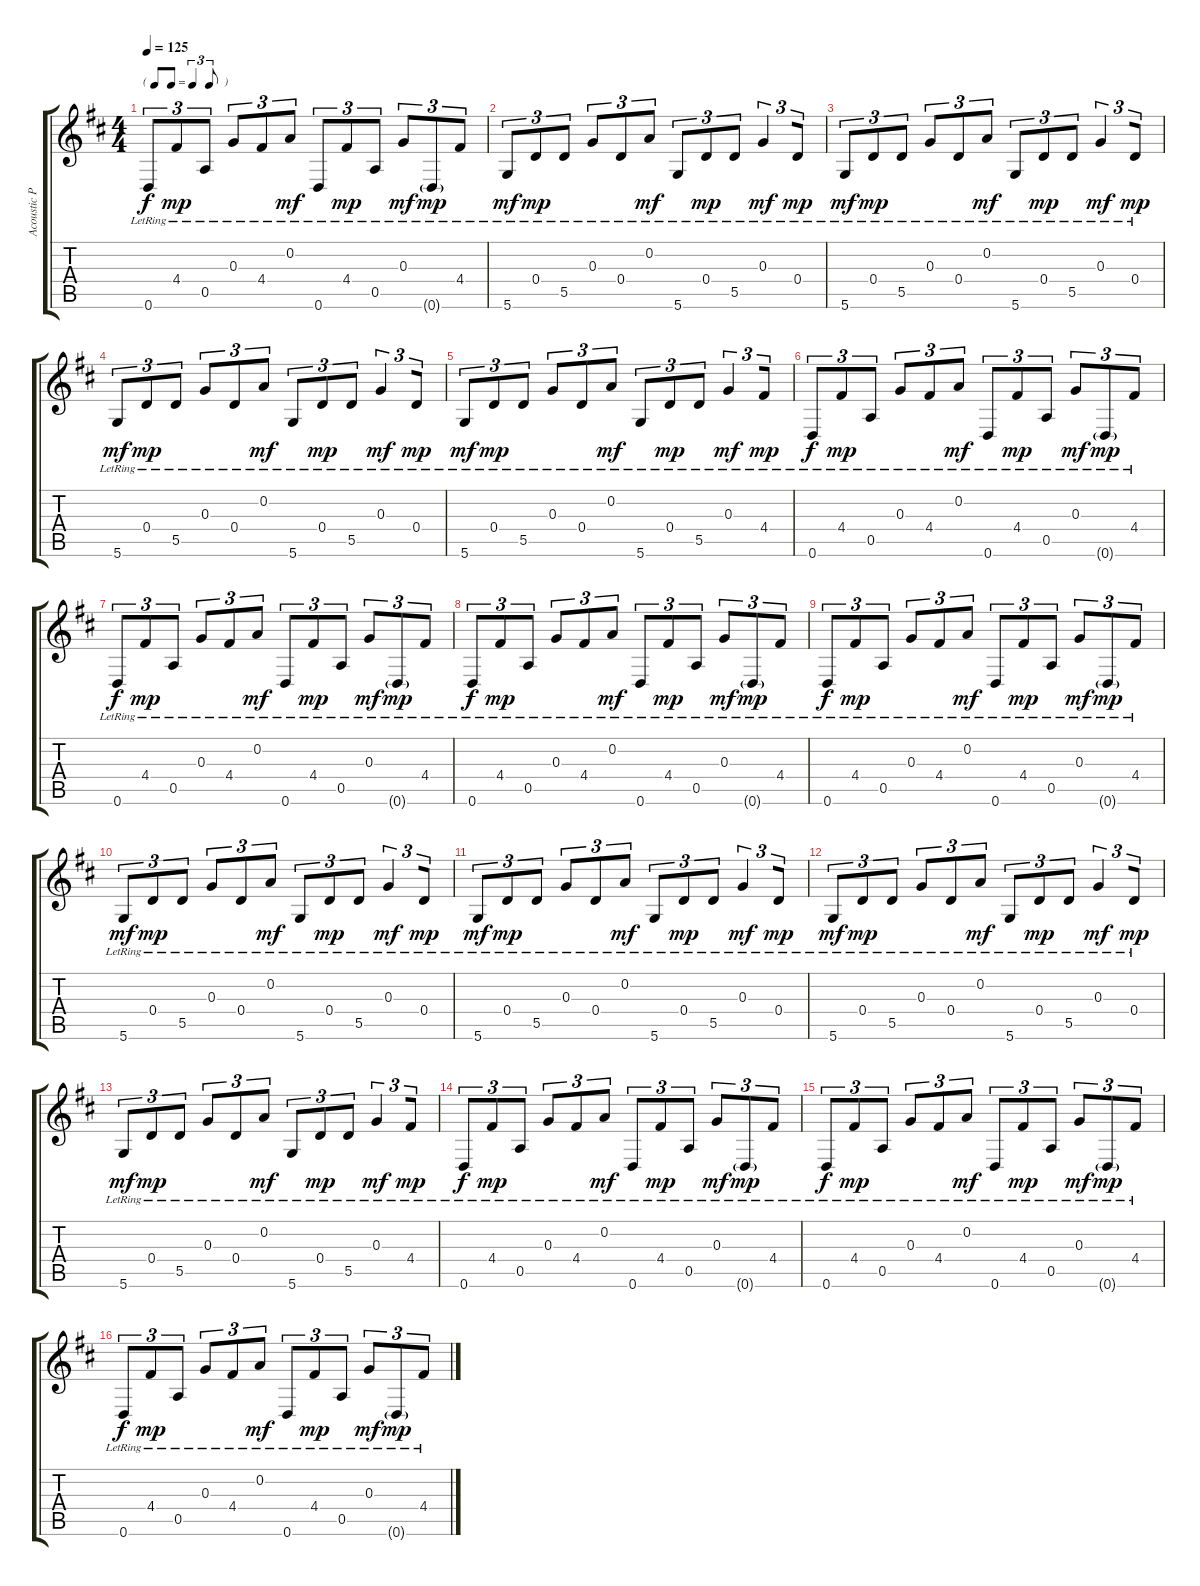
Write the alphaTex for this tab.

\track ("Acoustic Picking" "Acoustic P") {instrument acousticguitarsteel}
\staff {score tabs}
\tuning (D4 A3 G3 D3 A2 D2) {hide}
\ts (4 4)
\tf triplet8th
\tempo 125
\clef g2
\ks d
0.6{lr}.8{tu (3 2) dy f} 4.4{lr}.8{tu (3 2) dy mp} 0.5{lr}.8{tu (3 2) beam split} 0.3{lr}.8{tu (3 2) beam merge} 4.4{lr}.8{tu (3 2) beam merge} 0.2{lr}.8{tu (3 2) dy mf beam split} 0.6{lr}.8{tu (3 2) beam merge} 4.4{lr}.8{tu (3 2) dy mp beam merge} 0.5{lr}.8{tu (3 2)} 0.3{lr}.8{tu (3 2) dy mf beam merge} 0.6{g lr}.8{tu (3 2) dy mp beam merge} 4.4{lr}.8{tu (3 2)} |
5.6{lr}.8{tu (3 2) dy mf volume 6} 0.4{lr}.8{tu (3 2) dy mp} 5.5{lr}.8{tu (3 2) beam split} 0.3{lr}.8{tu (3 2) beam merge} 0.4{lr}.8{tu (3 2) beam merge} 0.2{lr}.8{tu (3 2) dy mf beam split} 5.6{lr}.8{tu (3 2) beam merge} 0.4{lr}.8{tu (3 2) dy mp beam merge} 5.5{lr}.8{tu (3 2)} 0.3{lr}.4{tu (3 2) dy mf beam merge} 0.4{lr}.8{tu (3 2) dy mp} |
5.6{lr}.8{tu (3 2) dy mf} 0.4{lr}.8{tu (3 2) dy mp} 5.5{lr}.8{tu (3 2) beam split} 0.3{lr}.8{tu (3 2) beam merge} 0.4{lr}.8{tu (3 2) beam merge} 0.2{lr}.8{tu (3 2) dy mf beam split} 5.6{lr}.8{tu (3 2) beam merge} 0.4{lr}.8{tu (3 2) dy mp beam merge} 5.5{lr}.8{tu (3 2)} 0.3{lr}.4{tu (3 2) dy mf beam merge} 0.4{lr}.8{tu (3 2) dy mp} |
5.6{lr}.8{tu (3 2) dy mf} 0.4{lr}.8{tu (3 2) dy mp} 5.5{lr}.8{tu (3 2) beam split} 0.3{lr}.8{tu (3 2) beam merge} 0.4{lr}.8{tu (3 2) beam merge} 0.2{lr}.8{tu (3 2) dy mf beam split} 5.6{lr}.8{tu (3 2) beam merge} 0.4{lr}.8{tu (3 2) dy mp beam merge} 5.5{lr}.8{tu (3 2)} 0.3{lr}.4{tu (3 2) dy mf beam merge} 0.4{lr}.8{tu (3 2) dy mp} |
5.6{lr}.8{tu (3 2) dy mf} 0.4{lr}.8{tu (3 2) dy mp} 5.5{lr}.8{tu (3 2) beam split} 0.3{lr}.8{tu (3 2) beam merge} 0.4{lr}.8{tu (3 2) beam merge} 0.2{lr}.8{tu (3 2) dy mf beam split} 5.6{lr}.8{tu (3 2) beam merge} 0.4{lr}.8{tu (3 2) dy mp beam merge} 5.5{lr}.8{tu (3 2)} 0.3{lr}.4{tu (3 2) dy mf beam merge} 4.4{lr}.8{tu (3 2) dy mp} |
0.6{lr}.8{tu (3 2) dy f volume 4} 4.4{lr}.8{tu (3 2) dy mp} 0.5{lr}.8{tu (3 2) beam split} 0.3{lr}.8{tu (3 2) beam merge} 4.4{lr}.8{tu (3 2) beam merge} 0.2{lr}.8{tu (3 2) dy mf beam split} 0.6{lr}.8{tu (3 2) beam merge} 4.4{lr}.8{tu (3 2) dy mp beam merge} 0.5{lr}.8{tu (3 2)} 0.3{lr}.8{tu (3 2) dy mf beam merge} 0.6{g lr}.8{tu (3 2) dy mp beam merge} 4.4{lr}.8{tu (3 2)} |
0.6{lr}.8{tu (3 2) dy f} 4.4{lr}.8{tu (3 2) dy mp} 0.5{lr}.8{tu (3 2) beam split} 0.3{lr}.8{tu (3 2) beam merge} 4.4{lr}.8{tu (3 2) beam merge} 0.2{lr}.8{tu (3 2) dy mf beam split} 0.6{lr}.8{tu (3 2) beam merge} 4.4{lr}.8{tu (3 2) dy mp beam merge} 0.5{lr}.8{tu (3 2)} 0.3{lr}.8{tu (3 2) dy mf beam merge} 0.6{g lr}.8{tu (3 2) dy mp beam merge} 4.4{lr}.8{tu (3 2)} |
0.6{lr}.8{tu (3 2) dy f} 4.4{lr}.8{tu (3 2) dy mp} 0.5{lr}.8{tu (3 2) beam split} 0.3{lr}.8{tu (3 2) beam merge} 4.4{lr}.8{tu (3 2) beam merge} 0.2{lr}.8{tu (3 2) dy mf beam split} 0.6{lr}.8{tu (3 2) beam merge} 4.4{lr}.8{tu (3 2) dy mp beam merge} 0.5{lr}.8{tu (3 2)} 0.3{lr}.8{tu (3 2) dy mf beam merge} 0.6{g lr}.8{tu (3 2) dy mp beam merge} 4.4{lr}.8{tu (3 2)} |
0.6{lr}.8{tu (3 2) dy f} 4.4{lr}.8{tu (3 2) dy mp} 0.5{lr}.8{tu (3 2) beam split} 0.3{lr}.8{tu (3 2) beam merge} 4.4{lr}.8{tu (3 2) beam merge} 0.2{lr}.8{tu (3 2) dy mf beam split} 0.6{lr}.8{tu (3 2) beam merge} 4.4{lr}.8{tu (3 2) dy mp beam merge} 0.5{lr}.8{tu (3 2)} 0.3{lr}.8{tu (3 2) dy mf beam merge} 0.6{g lr}.8{tu (3 2) dy mp beam merge} 4.4{lr}.8{tu (3 2)} |
5.6{lr}.8{tu (3 2) dy mf volume 2} 0.4{lr}.8{tu (3 2) dy mp} 5.5{lr}.8{tu (3 2) beam split} 0.3{lr}.8{tu (3 2) beam merge} 0.4{lr}.8{tu (3 2) beam merge} 0.2{lr}.8{tu (3 2) dy mf beam split} 5.6{lr}.8{tu (3 2) beam merge} 0.4{lr}.8{tu (3 2) dy mp beam merge} 5.5{lr}.8{tu (3 2)} 0.3{lr}.4{tu (3 2) dy mf beam merge} 0.4{lr}.8{tu (3 2) dy mp} |
5.6{lr}.8{tu (3 2) dy mf} 0.4{lr}.8{tu (3 2) dy mp} 5.5{lr}.8{tu (3 2) beam split} 0.3{lr}.8{tu (3 2) beam merge} 0.4{lr}.8{tu (3 2) beam merge} 0.2{lr}.8{tu (3 2) dy mf beam split} 5.6{lr}.8{tu (3 2) beam merge} 0.4{lr}.8{tu (3 2) dy mp beam merge} 5.5{lr}.8{tu (3 2)} 0.3{lr}.4{tu (3 2) dy mf beam merge} 0.4{lr}.8{tu (3 2) dy mp} |
5.6{lr}.8{tu (3 2) dy mf} 0.4{lr}.8{tu (3 2) dy mp} 5.5{lr}.8{tu (3 2) beam split} 0.3{lr}.8{tu (3 2) beam merge} 0.4{lr}.8{tu (3 2) beam merge} 0.2{lr}.8{tu (3 2) dy mf beam split} 5.6{lr}.8{tu (3 2) beam merge} 0.4{lr}.8{tu (3 2) dy mp beam merge} 5.5{lr}.8{tu (3 2)} 0.3{lr}.4{tu (3 2) dy mf beam merge} 0.4{lr}.8{tu (3 2) dy mp} |
5.6{lr}.8{tu (3 2) dy mf} 0.4{lr}.8{tu (3 2) dy mp} 5.5{lr}.8{tu (3 2) beam split} 0.3{lr}.8{tu (3 2) beam merge} 0.4{lr}.8{tu (3 2) beam merge} 0.2{lr}.8{tu (3 2) dy mf beam split} 5.6{lr}.8{tu (3 2) beam merge} 0.4{lr}.8{tu (3 2) dy mp beam merge} 5.5{lr}.8{tu (3 2)} 0.3{lr}.4{tu (3 2) dy mf beam merge} 4.4{lr}.8{tu (3 2) dy mp} |
0.6{lr}.8{tu (3 2) dy f volume 0} 4.4{lr}.8{tu (3 2) dy mp} 0.5{lr}.8{tu (3 2) beam split} 0.3{lr}.8{tu (3 2) beam merge} 4.4{lr}.8{tu (3 2) beam merge} 0.2{lr}.8{tu (3 2) dy mf beam split} 0.6{lr}.8{tu (3 2) beam merge} 4.4{lr}.8{tu (3 2) dy mp beam merge} 0.5{lr}.8{tu (3 2)} 0.3{lr}.8{tu (3 2) dy mf beam merge} 0.6{g lr}.8{tu (3 2) dy mp beam merge} 4.4{lr}.8{tu (3 2)} |
0.6{lr}.8{tu (3 2) dy f} 4.4{lr}.8{tu (3 2) dy mp} 0.5{lr}.8{tu (3 2) beam split} 0.3{lr}.8{tu (3 2) beam merge} 4.4{lr}.8{tu (3 2) beam merge} 0.2{lr}.8{tu (3 2) dy mf beam split} 0.6{lr}.8{tu (3 2) beam merge} 4.4{lr}.8{tu (3 2) dy mp beam merge} 0.5{lr}.8{tu (3 2)} 0.3{lr}.8{tu (3 2) dy mf beam merge} 0.6{g lr}.8{tu (3 2) dy mp beam merge} 4.4{lr}.8{tu (3 2)} |
0.6{lr}.8{tu (3 2) dy f} 4.4{lr}.8{tu (3 2) dy mp} 0.5{lr}.8{tu (3 2) beam split} 0.3{lr}.8{tu (3 2) beam merge} 4.4{lr}.8{tu (3 2) beam merge} 0.2{lr}.8{tu (3 2) dy mf beam split} 0.6{lr}.8{tu (3 2) beam merge} 4.4{lr}.8{tu (3 2) dy mp beam merge} 0.5{lr}.8{tu (3 2)} 0.3{lr}.8{tu (3 2) dy mf beam merge} 0.6{g lr}.8{tu (3 2) dy mp beam merge} 4.4{lr}.8{tu (3 2)}
